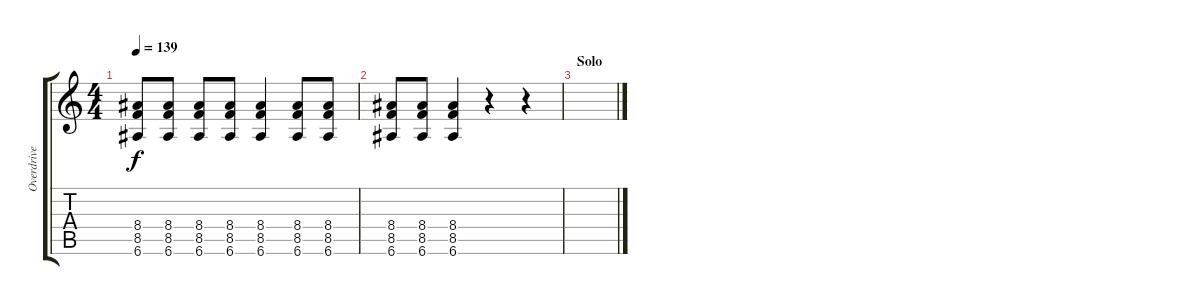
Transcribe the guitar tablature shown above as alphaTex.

\track ("Overdrive" "Overdrive") {instrument overdrivenguitar}
\staff {score tabs}
\tuning (E4 B3 G3 D3 A2 E2) {hide}
\ts (4 4)
\tempo 139
\clef g2
\ks c
(8.4 8.5 6.6).8{dy f} (8.4 8.5 6.6).8 (8.4 8.5 6.6).8 (8.4 8.5 6.6).8 (8.4 8.5 6.6).4 (8.4 8.5 6.6).8 (8.4 8.5 6.6).8 |
(8.4 8.5 6.6).8 (8.4 8.5 6.6).8 (8.4 8.5 6.6).4 r.4 r.4 |
\section ("" "Solo")
